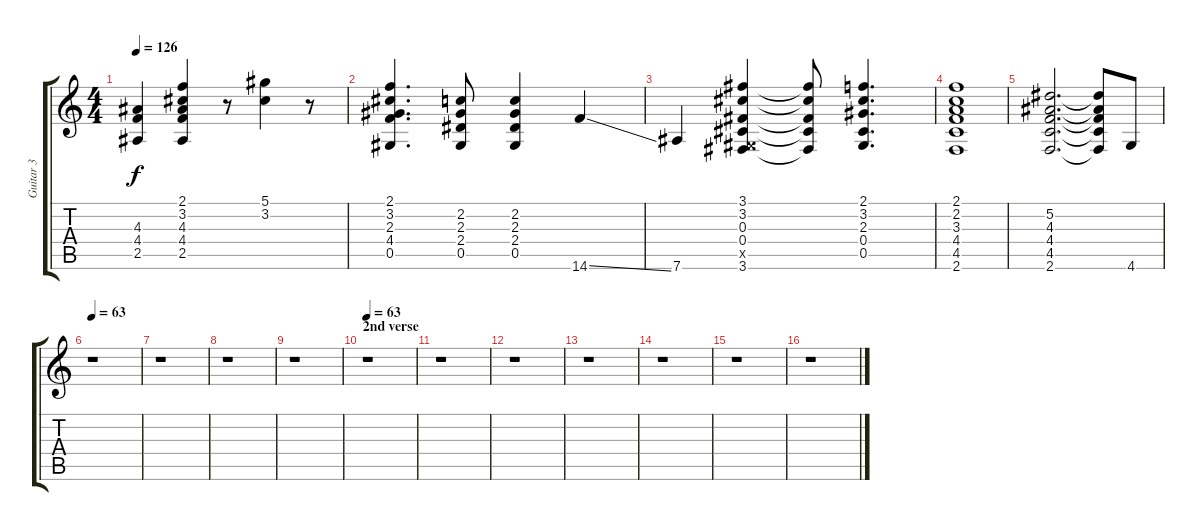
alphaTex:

\track ("Guitar 3" "Guitar 3") {instrument distortionguitar}
\staff {score tabs}
\tuning (Eb4 Bb3 Gb3 Db3 Ab2 Eb2) {hide}
\ts (4 4)
\tempo 126
\clef g2
\ks c
(4.3 4.4 2.5).4{dy f} (2.1 3.2 4.3 4.4 2.5).4 r.8 (5.1 3.2).4 r.8 |
(2.1 3.2 2.3 4.4 0.5).4{d} (2.2 2.3 2.4 0.5).8 (2.2 2.3 2.4 0.5).4 14.6{ss}.4 |
7.6.4 (3.1 3.2 0.3 0.4 0.5{x} 3.6).4 (3.1{t} 3.2{t} 0.3{t} 0.4{t} 3.6{t}).8 (2.1 3.2 2.3 0.4 0.5).4{d} |
(2.1 2.2 3.3 4.4 4.5 2.6).1 |
(5.2 4.3 4.4 4.5 2.6).2{d} (5.2{t} 4.3{t} 4.4{t} 4.5{t} 2.6{t}).8 4.6.8 |
\tempo 63
r.1 |
r.1 |
r.1 |
r.1 |
\section ("" "2nd verse")
\tempo 63
r.1 |
r.1 |
r.1 |
r.1 |
r.1 |
r.1 |
r.1
